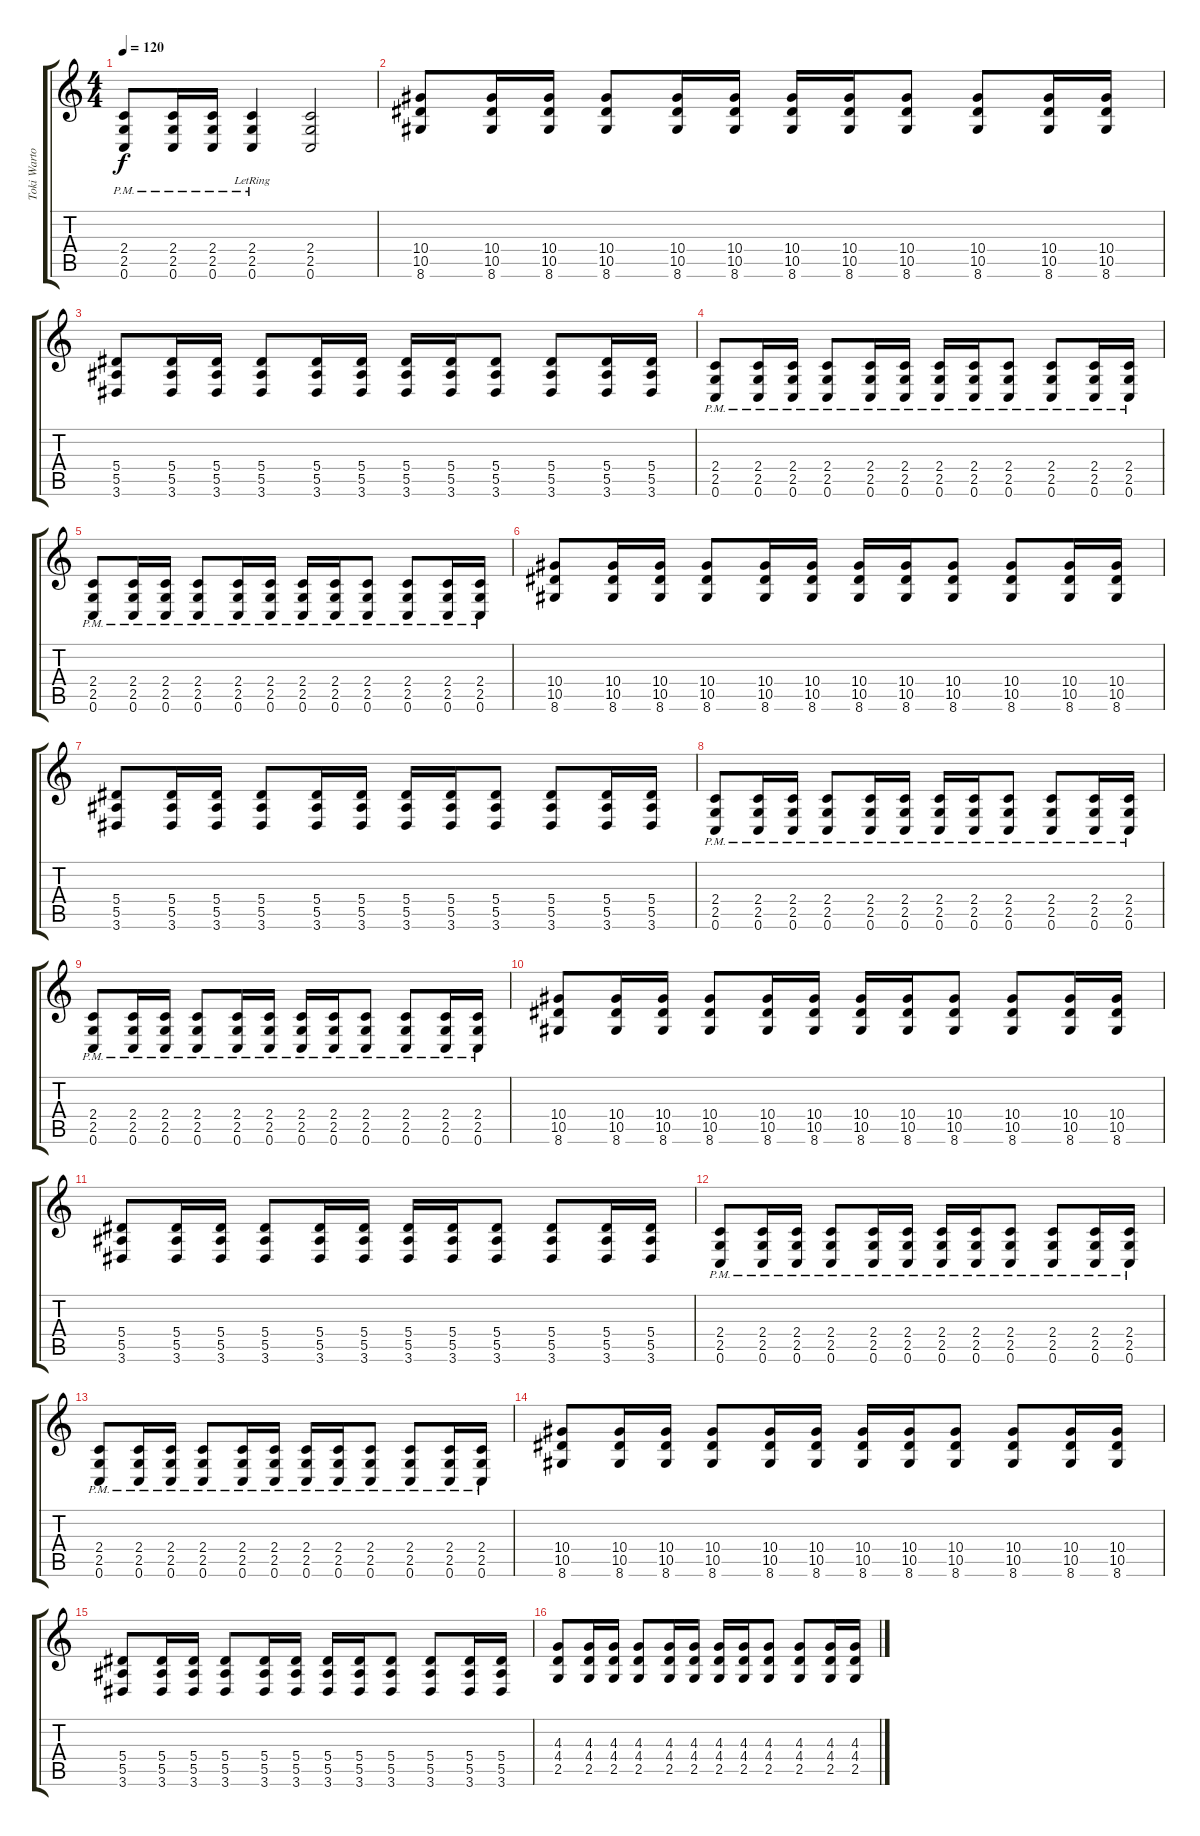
\track ("Toki Wartooth" "Toki Warto") {instrument overdrivenguitar}
\staff {score tabs}
\tuning (C4 G3 Eb3 Bb2 F2 C2) {hide}
\ts (4 4)
\tempo 120
\clef g2
\ks c
(2.4{pm} 2.5{pm} 0.6{pm}).8{dy f} (2.4{pm} 2.5{pm} 0.6{pm}).16 (2.4{pm} 2.5{pm} 0.6{pm}).16 (2.4{pm lr} 2.5{pm lr} 0.6{pm lr}).4 (2.4 2.5 0.6).2 |
(10.4 10.5 8.6).8 (10.4 10.5 8.6).16 (10.4 10.5 8.6).16 (10.4 10.5 8.6).8 (10.4 10.5 8.6).16 (10.4 10.5 8.6).16 (10.4 10.5 8.6).16 (10.4 10.5 8.6).16 (10.4 10.5 8.6).8 (10.4 10.5 8.6).8 (10.4 10.5 8.6).16 (10.4 10.5 8.6).16 |
(5.4 5.5 3.6).8 (5.4 5.5 3.6).16 (5.4 5.5 3.6).16 (5.4 5.5 3.6).8 (5.4 5.5 3.6).16 (5.4 5.5 3.6).16 (5.4 5.5 3.6).16 (5.4 5.5 3.6).16 (5.4 5.5 3.6).8 (5.4 5.5 3.6).8 (5.4 5.5 3.6).16 (5.4 5.5 3.6).16 |
(2.4{pm} 2.5{pm} 0.6{pm}).8 (2.4{pm} 2.5{pm} 0.6{pm}).16 (2.4{pm} 2.5{pm} 0.6{pm}).16 (2.4{pm} 2.5{pm} 0.6{pm}).8 (2.4{pm} 2.5{pm} 0.6{pm}).16 (2.4{pm} 2.5{pm} 0.6{pm}).16 (2.4{pm} 2.5{pm} 0.6{pm}).16 (2.4{pm} 2.5{pm} 0.6{pm}).16 (2.4{pm} 2.5{pm} 0.6{pm}).8 (2.4{pm} 2.5{pm} 0.6{pm}).8 (2.4{pm} 2.5{pm} 0.6{pm}).16 (2.4{pm} 2.5{pm} 0.6{pm}).16 |
(2.4{pm} 2.5{pm} 0.6{pm}).8 (2.4{pm} 2.5{pm} 0.6{pm}).16 (2.4{pm} 2.5{pm} 0.6{pm}).16 (2.4{pm} 2.5{pm} 0.6{pm}).8 (2.4{pm} 2.5{pm} 0.6{pm}).16 (2.4{pm} 2.5{pm} 0.6{pm}).16 (2.4{pm} 2.5{pm} 0.6{pm}).16 (2.4{pm} 2.5{pm} 0.6{pm}).16 (2.4{pm} 2.5{pm} 0.6{pm}).8 (2.4{pm} 2.5{pm} 0.6{pm}).8 (2.4{pm} 2.5{pm} 0.6{pm}).16 (2.4{pm} 2.5{pm} 0.6{pm}).16 |
(10.4 10.5 8.6).8 (10.4 10.5 8.6).16 (10.4 10.5 8.6).16 (10.4 10.5 8.6).8 (10.4 10.5 8.6).16 (10.4 10.5 8.6).16 (10.4 10.5 8.6).16 (10.4 10.5 8.6).16 (10.4 10.5 8.6).8 (10.4 10.5 8.6).8 (10.4 10.5 8.6).16 (10.4 10.5 8.6).16 |
(5.4 5.5 3.6).8 (5.4 5.5 3.6).16 (5.4 5.5 3.6).16 (5.4 5.5 3.6).8 (5.4 5.5 3.6).16 (5.4 5.5 3.6).16 (5.4 5.5 3.6).16 (5.4 5.5 3.6).16 (5.4 5.5 3.6).8 (5.4 5.5 3.6).8 (5.4 5.5 3.6).16 (5.4 5.5 3.6).16 |
(2.4{pm} 2.5{pm} 0.6{pm}).8 (2.4{pm} 2.5{pm} 0.6{pm}).16 (2.4{pm} 2.5{pm} 0.6{pm}).16 (2.4{pm} 2.5{pm} 0.6{pm}).8 (2.4{pm} 2.5{pm} 0.6{pm}).16 (2.4{pm} 2.5{pm} 0.6{pm}).16 (2.4{pm} 2.5{pm} 0.6{pm}).16 (2.4{pm} 2.5{pm} 0.6{pm}).16 (2.4{pm} 2.5{pm} 0.6{pm}).8 (2.4{pm} 2.5{pm} 0.6{pm}).8 (2.4{pm} 2.5{pm} 0.6{pm}).16 (2.4{pm} 2.5{pm} 0.6{pm}).16 |
(2.4{pm} 2.5{pm} 0.6{pm}).8 (2.4{pm} 2.5{pm} 0.6{pm}).16 (2.4{pm} 2.5{pm} 0.6{pm}).16 (2.4{pm} 2.5{pm} 0.6{pm}).8 (2.4{pm} 2.5{pm} 0.6{pm}).16 (2.4{pm} 2.5{pm} 0.6{pm}).16 (2.4{pm} 2.5{pm} 0.6{pm}).16 (2.4{pm} 2.5{pm} 0.6{pm}).16 (2.4{pm} 2.5{pm} 0.6{pm}).8 (2.4{pm} 2.5{pm} 0.6{pm}).8 (2.4{pm} 2.5{pm} 0.6{pm}).16 (2.4{pm} 2.5{pm} 0.6{pm}).16 |
(10.4 10.5 8.6).8 (10.4 10.5 8.6).16 (10.4 10.5 8.6).16 (10.4 10.5 8.6).8 (10.4 10.5 8.6).16 (10.4 10.5 8.6).16 (10.4 10.5 8.6).16 (10.4 10.5 8.6).16 (10.4 10.5 8.6).8 (10.4 10.5 8.6).8 (10.4 10.5 8.6).16 (10.4 10.5 8.6).16 |
(5.4 5.5 3.6).8 (5.4 5.5 3.6).16 (5.4 5.5 3.6).16 (5.4 5.5 3.6).8 (5.4 5.5 3.6).16 (5.4 5.5 3.6).16 (5.4 5.5 3.6).16 (5.4 5.5 3.6).16 (5.4 5.5 3.6).8 (5.4 5.5 3.6).8 (5.4 5.5 3.6).16 (5.4 5.5 3.6).16 |
(2.4{pm} 2.5{pm} 0.6{pm}).8 (2.4{pm} 2.5{pm} 0.6{pm}).16 (2.4{pm} 2.5{pm} 0.6{pm}).16 (2.4{pm} 2.5{pm} 0.6{pm}).8 (2.4{pm} 2.5{pm} 0.6{pm}).16 (2.4{pm} 2.5{pm} 0.6{pm}).16 (2.4{pm} 2.5{pm} 0.6{pm}).16 (2.4{pm} 2.5{pm} 0.6{pm}).16 (2.4{pm} 2.5{pm} 0.6{pm}).8 (2.4{pm} 2.5{pm} 0.6{pm}).8 (2.4{pm} 2.5{pm} 0.6{pm}).16 (2.4{pm} 2.5{pm} 0.6{pm}).16 |
(2.4{pm} 2.5{pm} 0.6{pm}).8 (2.4{pm} 2.5{pm} 0.6{pm}).16 (2.4{pm} 2.5{pm} 0.6{pm}).16 (2.4{pm} 2.5{pm} 0.6{pm}).8 (2.4{pm} 2.5{pm} 0.6{pm}).16 (2.4{pm} 2.5{pm} 0.6{pm}).16 (2.4{pm} 2.5{pm} 0.6{pm}).16 (2.4{pm} 2.5{pm} 0.6{pm}).16 (2.4{pm} 2.5{pm} 0.6{pm}).8 (2.4{pm} 2.5{pm} 0.6{pm}).8 (2.4{pm} 2.5{pm} 0.6{pm}).16 (2.4{pm} 2.5{pm} 0.6{pm}).16 |
(10.4 10.5 8.6).8 (10.4 10.5 8.6).16 (10.4 10.5 8.6).16 (10.4 10.5 8.6).8 (10.4 10.5 8.6).16 (10.4 10.5 8.6).16 (10.4 10.5 8.6).16 (10.4 10.5 8.6).16 (10.4 10.5 8.6).8 (10.4 10.5 8.6).8 (10.4 10.5 8.6).16 (10.4 10.5 8.6).16 |
(5.4 5.5 3.6).8 (5.4 5.5 3.6).16 (5.4 5.5 3.6).16 (5.4 5.5 3.6).8 (5.4 5.5 3.6).16 (5.4 5.5 3.6).16 (5.4 5.5 3.6).16 (5.4 5.5 3.6).16 (5.4 5.5 3.6).8 (5.4 5.5 3.6).8 (5.4 5.5 3.6).16 (5.4 5.5 3.6).16 |
(4.3 4.4 2.5).8 (4.3 4.4 2.5).16 (4.3 4.4 2.5).16 (4.3 4.4 2.5).8 (4.3 4.4 2.5).16 (4.3 4.4 2.5).16 (4.3 4.4 2.5).16 (4.3 4.4 2.5).16 (4.3 4.4 2.5).8 (4.3 4.4 2.5).8 (4.3 4.4 2.5).16 (4.3 4.4 2.5).16
